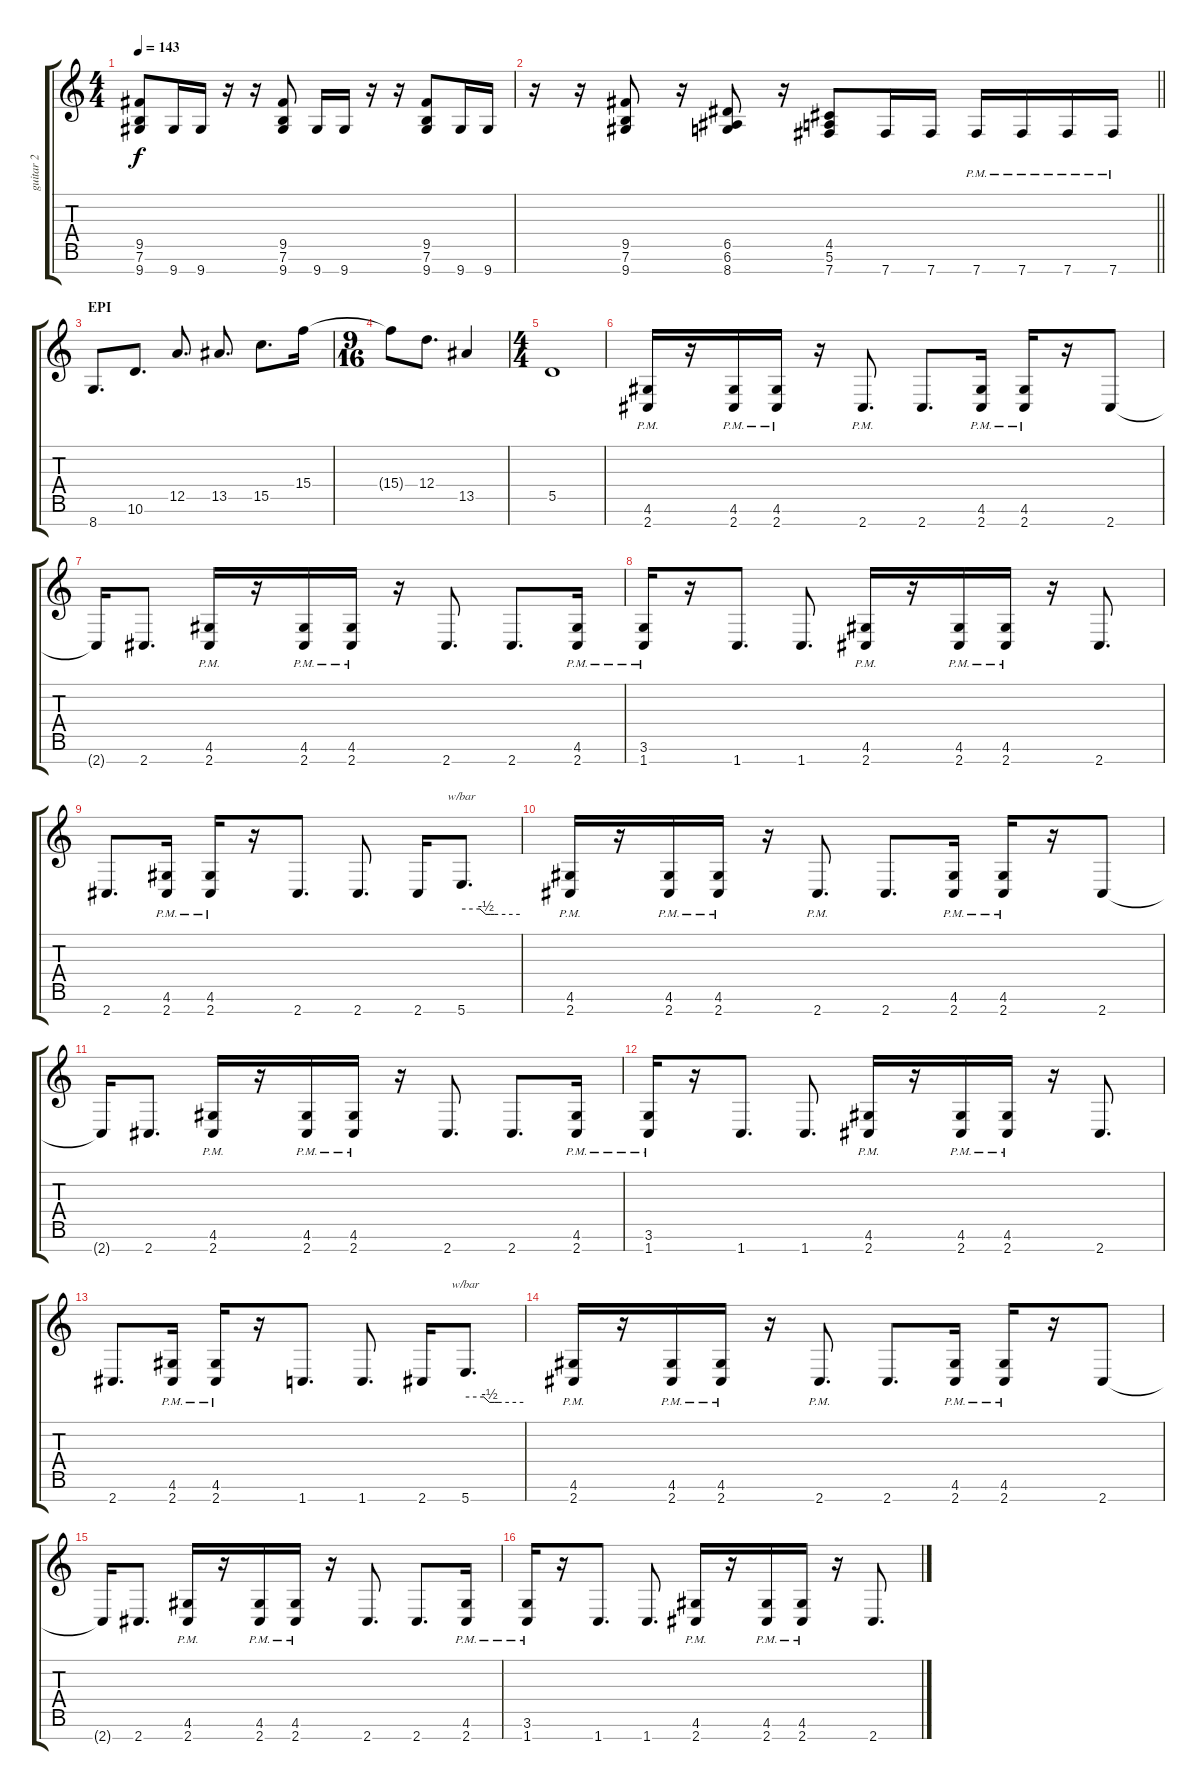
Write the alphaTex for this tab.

\track ("guitar 2" "guitar 2") {instrument acousticguitarsteel}
\staff {score tabs}
\tuning (E4 B3 G3 D3 A2 E2 B1) {hide}
\ts (4 4)
\tempo 143
\clef g2
\ks c
(9.5 7.6 9.7).8{dy f} 9.7.16 9.7.16 r.16 r.16 (9.5 7.6 9.7).8 9.7.16 9.7.16 r.16 r.16 (9.5 7.6 9.7).8 9.7.16 9.7.16 |
\barLineRight lightlight
r.16 r.16 (9.5 7.6 9.7).8 r.16 (6.5 6.6 8.7).8 r.16 (4.5 5.6 7.7).8 7.7.16 7.7.16 7.7{pm}.16 7.7{pm}.16 7.7{pm}.16 7.7{pm}.16 |
\section ("" "EPI")
8.7.8{d} 10.6.8{d} 12.5.8{d} 13.5.8{d} 15.5.8{d} 15.4.16 |
\ts (9 16)
15.4{t}.8 12.4.8{d} 13.5.4 |
\ts (4 4)
5.5.1 |
(4.6{pm} 2.7{pm}).16 r.16 (4.6{pm} 2.7{pm}).16 (4.6{pm} 2.7{pm}).16 r.16 2.7{pm}.8{d} 2.7.8{d} (4.6{pm} 2.7{pm}).16 (4.6{pm} 2.7{pm}).16 r.16 2.7.8 |
2.7{t}.16 2.7.8{d} (4.6{pm} 2.7{pm}).16 r.16 (4.6{pm} 2.7{pm}).16 (4.6{pm} 2.7{pm}).16 r.16 2.7.8{d} 2.7.8{d} (4.6{pm} 2.7{pm}).16 |
(3.6{pm} 1.7{pm}).16 r.16 1.7.8{d} 1.7.8{d} (4.6{pm} 2.7{pm}).16 r.16 (4.6{pm} 2.7{pm}).16 (4.6{pm} 2.7{pm}).16 r.16 2.7.8{d} |
2.7.8{d} (4.6{pm} 2.7{pm}).16 (4.6{pm} 2.7{pm}).16 r.16 2.7.8{d} 2.7.8{d} 2.7.16 5.7.8{d tbe (custom default 0 0 19 0 25 -2 30 -2 34 -2 60 -2)} |
(4.6{pm} 2.7{pm}).16 r.16 (4.6{pm} 2.7{pm}).16 (4.6{pm} 2.7{pm}).16 r.16 2.7{pm}.8{d} 2.7.8{d} (4.6{pm} 2.7{pm}).16 (4.6{pm} 2.7{pm}).16 r.16 2.7.8 |
2.7{t}.16 2.7.8{d} (4.6{pm} 2.7{pm}).16 r.16 (4.6{pm} 2.7{pm}).16 (4.6{pm} 2.7{pm}).16 r.16 2.7.8{d} 2.7.8{d} (4.6{pm} 2.7{pm}).16 |
(3.6{pm} 1.7{pm}).16 r.16 1.7.8{d} 1.7.8{d} (4.6{pm} 2.7{pm}).16 r.16 (4.6{pm} 2.7{pm}).16 (4.6{pm} 2.7{pm}).16 r.16 2.7.8{d} |
2.7.8{d} (4.6{pm} 2.7{pm}).16 (4.6{pm} 2.7{pm}).16 r.16 1.7.8{d} 1.7.8{d} 2.7.16 5.7.8{d tbe (custom default 0 0 19 0 25 -2 30 -2 34 -2 60 -2)} |
(4.6{pm} 2.7{pm}).16 r.16 (4.6{pm} 2.7{pm}).16 (4.6{pm} 2.7{pm}).16 r.16 2.7{pm}.8{d} 2.7.8{d} (4.6{pm} 2.7{pm}).16 (4.6{pm} 2.7{pm}).16 r.16 2.7.8 |
2.7{t}.16 2.7.8{d} (4.6{pm} 2.7{pm}).16 r.16 (4.6{pm} 2.7{pm}).16 (4.6{pm} 2.7{pm}).16 r.16 2.7.8{d} 2.7.8{d} (4.6{pm} 2.7{pm}).16 |
(3.6{pm} 1.7{pm}).16 r.16 1.7.8{d} 1.7.8{d} (4.6{pm} 2.7{pm}).16 r.16 (4.6{pm} 2.7{pm}).16 (4.6{pm} 2.7{pm}).16 r.16 2.7.8{d}
